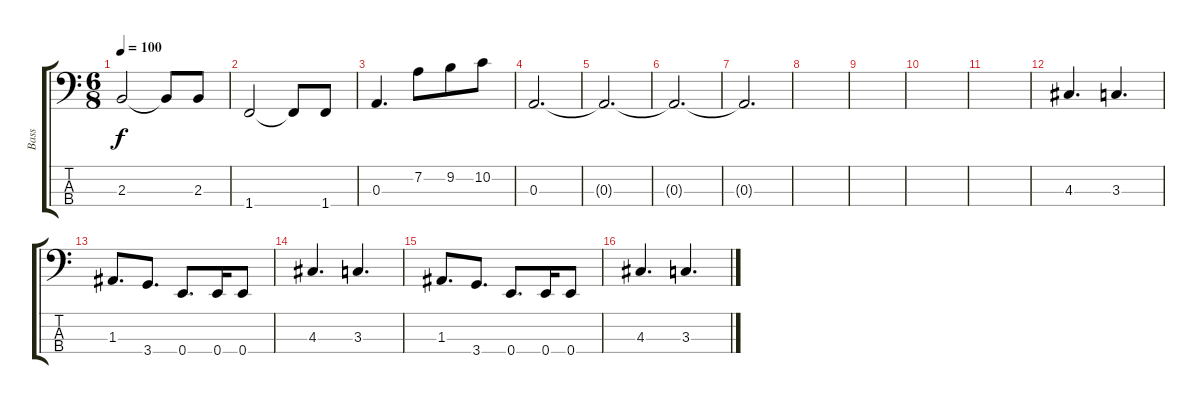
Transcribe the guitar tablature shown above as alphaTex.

\track ("Bass" "Bass") {instrument electricbassfinger}
\staff {score tabs}
\tuning (G2 D2 A1 E1) {hide}
\ts (6 8)
\tempo 100
\clef f4
\ks c
2.3.2{dy f} 2.3{t}.8 2.3.8 |
1.4.2 1.4{t}.8 1.4.8 |
0.3.4{d} 7.2.8 9.2.8 10.2.8 |
0.3.2{d} |
0.3{t}.2{d} |
0.3{t}.2{d} |
0.3{t}.2{d} |
|
|
|
|
4.3.4{d} 3.3.4{d} |
1.3.8{d} 3.4.8{d} 0.4.8{d} 0.4.16 0.4.8 |
4.3.4{d} 3.3.4{d} |
1.3.8{d} 3.4.8{d} 0.4.8{d} 0.4.16 0.4.8 |
4.3.4{d} 3.3.4{d}
